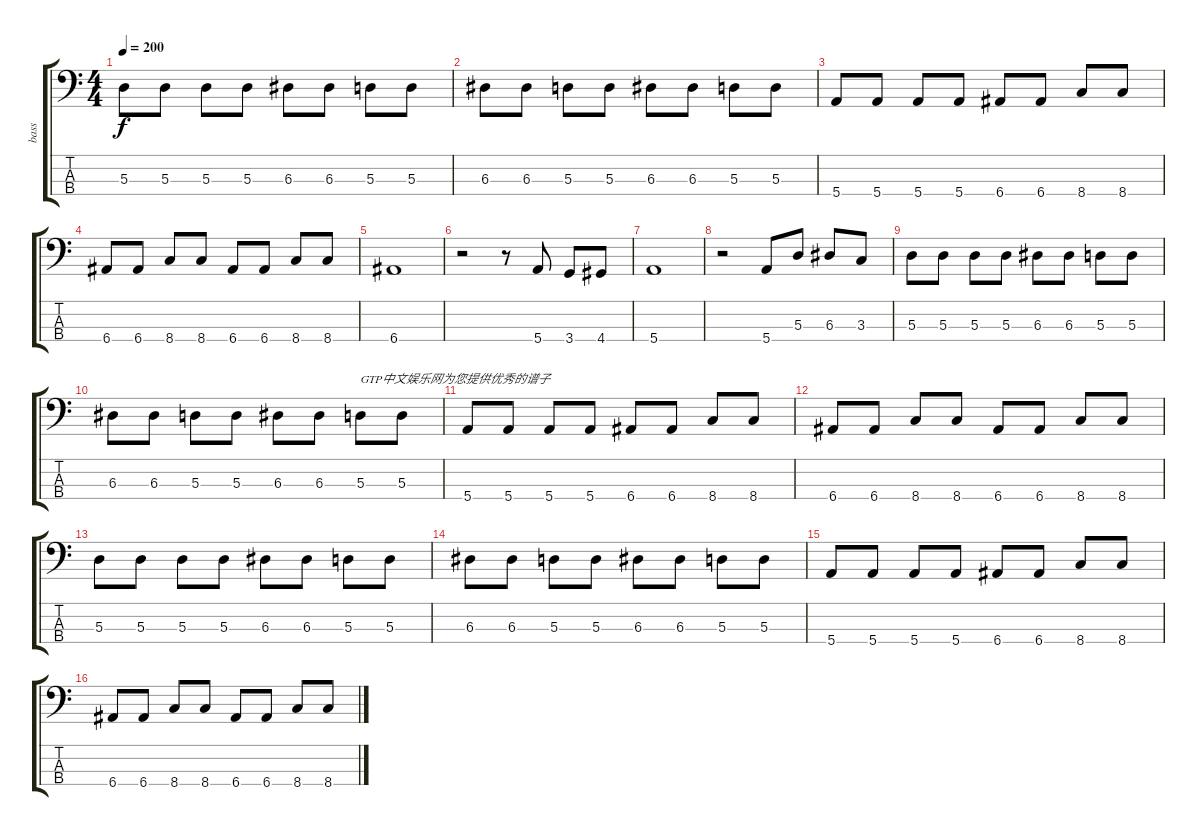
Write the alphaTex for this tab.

\track ("bass" "bass") {instrument electricbasspick}
\staff {score tabs}
\tuning (G2 D2 A1 E1) {hide}
\ts (4 4)
\tempo 200
\clef f4
\ks c
5.3.8{dy f} 5.3.8 5.3.8 5.3.8 6.3.8 6.3.8 5.3.8 5.3.8 |
6.3.8 6.3.8 5.3.8 5.3.8 6.3.8 6.3.8 5.3.8 5.3.8 |
5.4.8 5.4.8 5.4.8 5.4.8 6.4.8 6.4.8 8.4.8 8.4.8 |
6.4.8 6.4.8 8.4.8 8.4.8 6.4.8 6.4.8 8.4.8 8.4.8 |
6.4.1 |
r.2 r.8 5.4.8 3.4.8 4.4.8 |
5.4.1 |
r.2 5.4.8 5.3.8 6.3.8 3.3.8 |
5.3.8 5.3.8 5.3.8 5.3.8 6.3.8 6.3.8 5.3.8 5.3.8 |
6.3.8 6.3.8 5.3.8 5.3.8 6.3.8 6.3.8 5.3.8{txt "GTP中文娱乐网为您提供优秀的谱子"} 5.3.8 |
5.4.8 5.4.8 5.4.8 5.4.8 6.4.8 6.4.8 8.4.8 8.4.8 |
6.4.8 6.4.8 8.4.8 8.4.8 6.4.8 6.4.8 8.4.8 8.4.8 |
5.3.8 5.3.8 5.3.8 5.3.8 6.3.8 6.3.8 5.3.8 5.3.8 |
6.3.8 6.3.8 5.3.8 5.3.8 6.3.8 6.3.8 5.3.8 5.3.8 |
5.4.8 5.4.8 5.4.8 5.4.8 6.4.8 6.4.8 8.4.8 8.4.8 |
6.4.8 6.4.8 8.4.8 8.4.8 6.4.8 6.4.8 8.4.8 8.4.8
